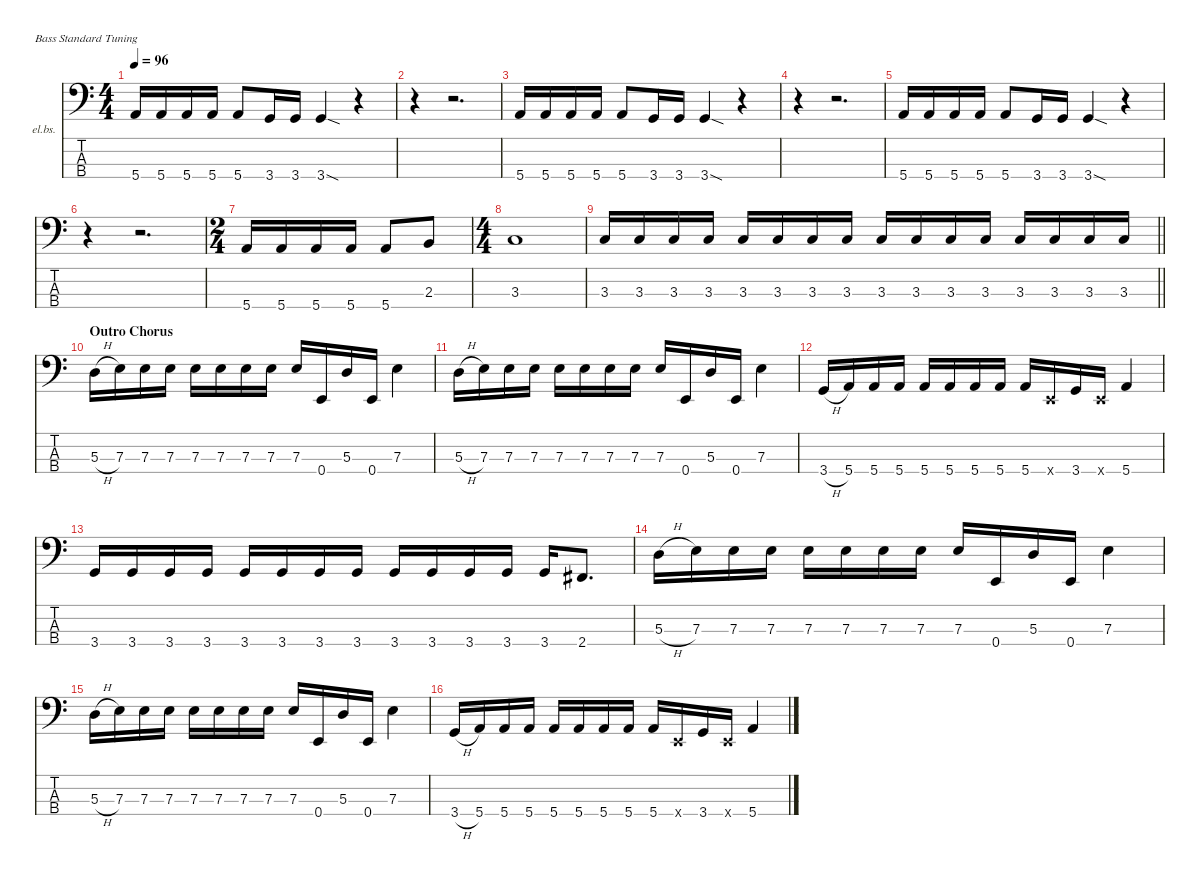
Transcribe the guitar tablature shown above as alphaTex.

\defaultSystemsLayout 4
\hideDynamics
\bracketExtendMode nobrackets
\firstSystemTrackNameOrientation horizontal
\otherSystemsTrackNameOrientation horizontal
\track ("Bass Guitar" "el.bs.") {instrument electricbasspick}
\staff {score tabs}
\tuning (G2 D2 A1 E1)
\ts (4 4)
\tempo 96
\clef f4
\ks c
5.4.16{dy f} 5.4.16 5.4.16 5.4.16 5.4.8 3.4.16 3.4.16 3.4{sod}.4 r.4 |
r.4 r.2{d} |
5.4.16 5.4.16 5.4.16 5.4.16 5.4.8 3.4.16 3.4.16 3.4{sod}.4 r.4 |
r.4 r.2{d} |
5.4.16 5.4.16 5.4.16 5.4.16 5.4.8 3.4.16 3.4.16 3.4{sod}.4 r.4 |
r.4 r.2{d} |
\ts (2 4)
\beaming (8 2 2)
5.4.16 5.4.16 5.4.16 5.4.16 5.4.8 2.3.8 |
\ts (4 4)
\beaming (8 2 2 2 2)
3.3.1 |
\barLineRight lightlight
3.3.16 3.3.16 3.3.16 3.3.16 3.3.16 3.3.16 3.3.16 3.3.16 3.3.16 3.3.16 3.3.16 3.3.16 3.3.16 3.3.16 3.3.16 3.3.16 |
\section ("" "Outro Chorus")
5.3{h}.16 7.3.16 7.3.16 7.3.16 7.3.16 7.3.16 7.3.16 7.3.16 7.3.16 0.4.16 5.3.16 0.4.16 7.3.4 |
5.3{h}.16 7.3.16 7.3.16 7.3.16 7.3.16 7.3.16 7.3.16 7.3.16 7.3.16 0.4.16 5.3.16 0.4.16 7.3.4 |
3.4{h}.16 5.4.16 5.4.16 5.4.16 5.4.16 5.4.16 5.4.16 5.4.16 5.4.16 0.4{x}.16 3.4.16 0.4{x}.16 5.4.4 |
3.4.16 3.4.16 3.4.16 3.4.16 3.4.16 3.4.16 3.4.16 3.4.16 3.4.16 3.4.16 3.4.16 3.4.16 3.4.16 2.4{acc #}.8{d} |
5.3{h}.16 7.3.16 7.3.16 7.3.16 7.3.16 7.3.16 7.3.16 7.3.16 7.3.16 0.4.16 5.3.16 0.4.16 7.3.4 |
5.3{h}.16 7.3.16 7.3.16 7.3.16 7.3.16 7.3.16 7.3.16 7.3.16 7.3.16 0.4.16 5.3.16 0.4.16 7.3.4 |
3.4{h}.16 5.4.16 5.4.16 5.4.16 5.4.16 5.4.16 5.4.16 5.4.16 5.4.16 0.4{x}.16 3.4.16 0.4{x}.16 5.4.4
